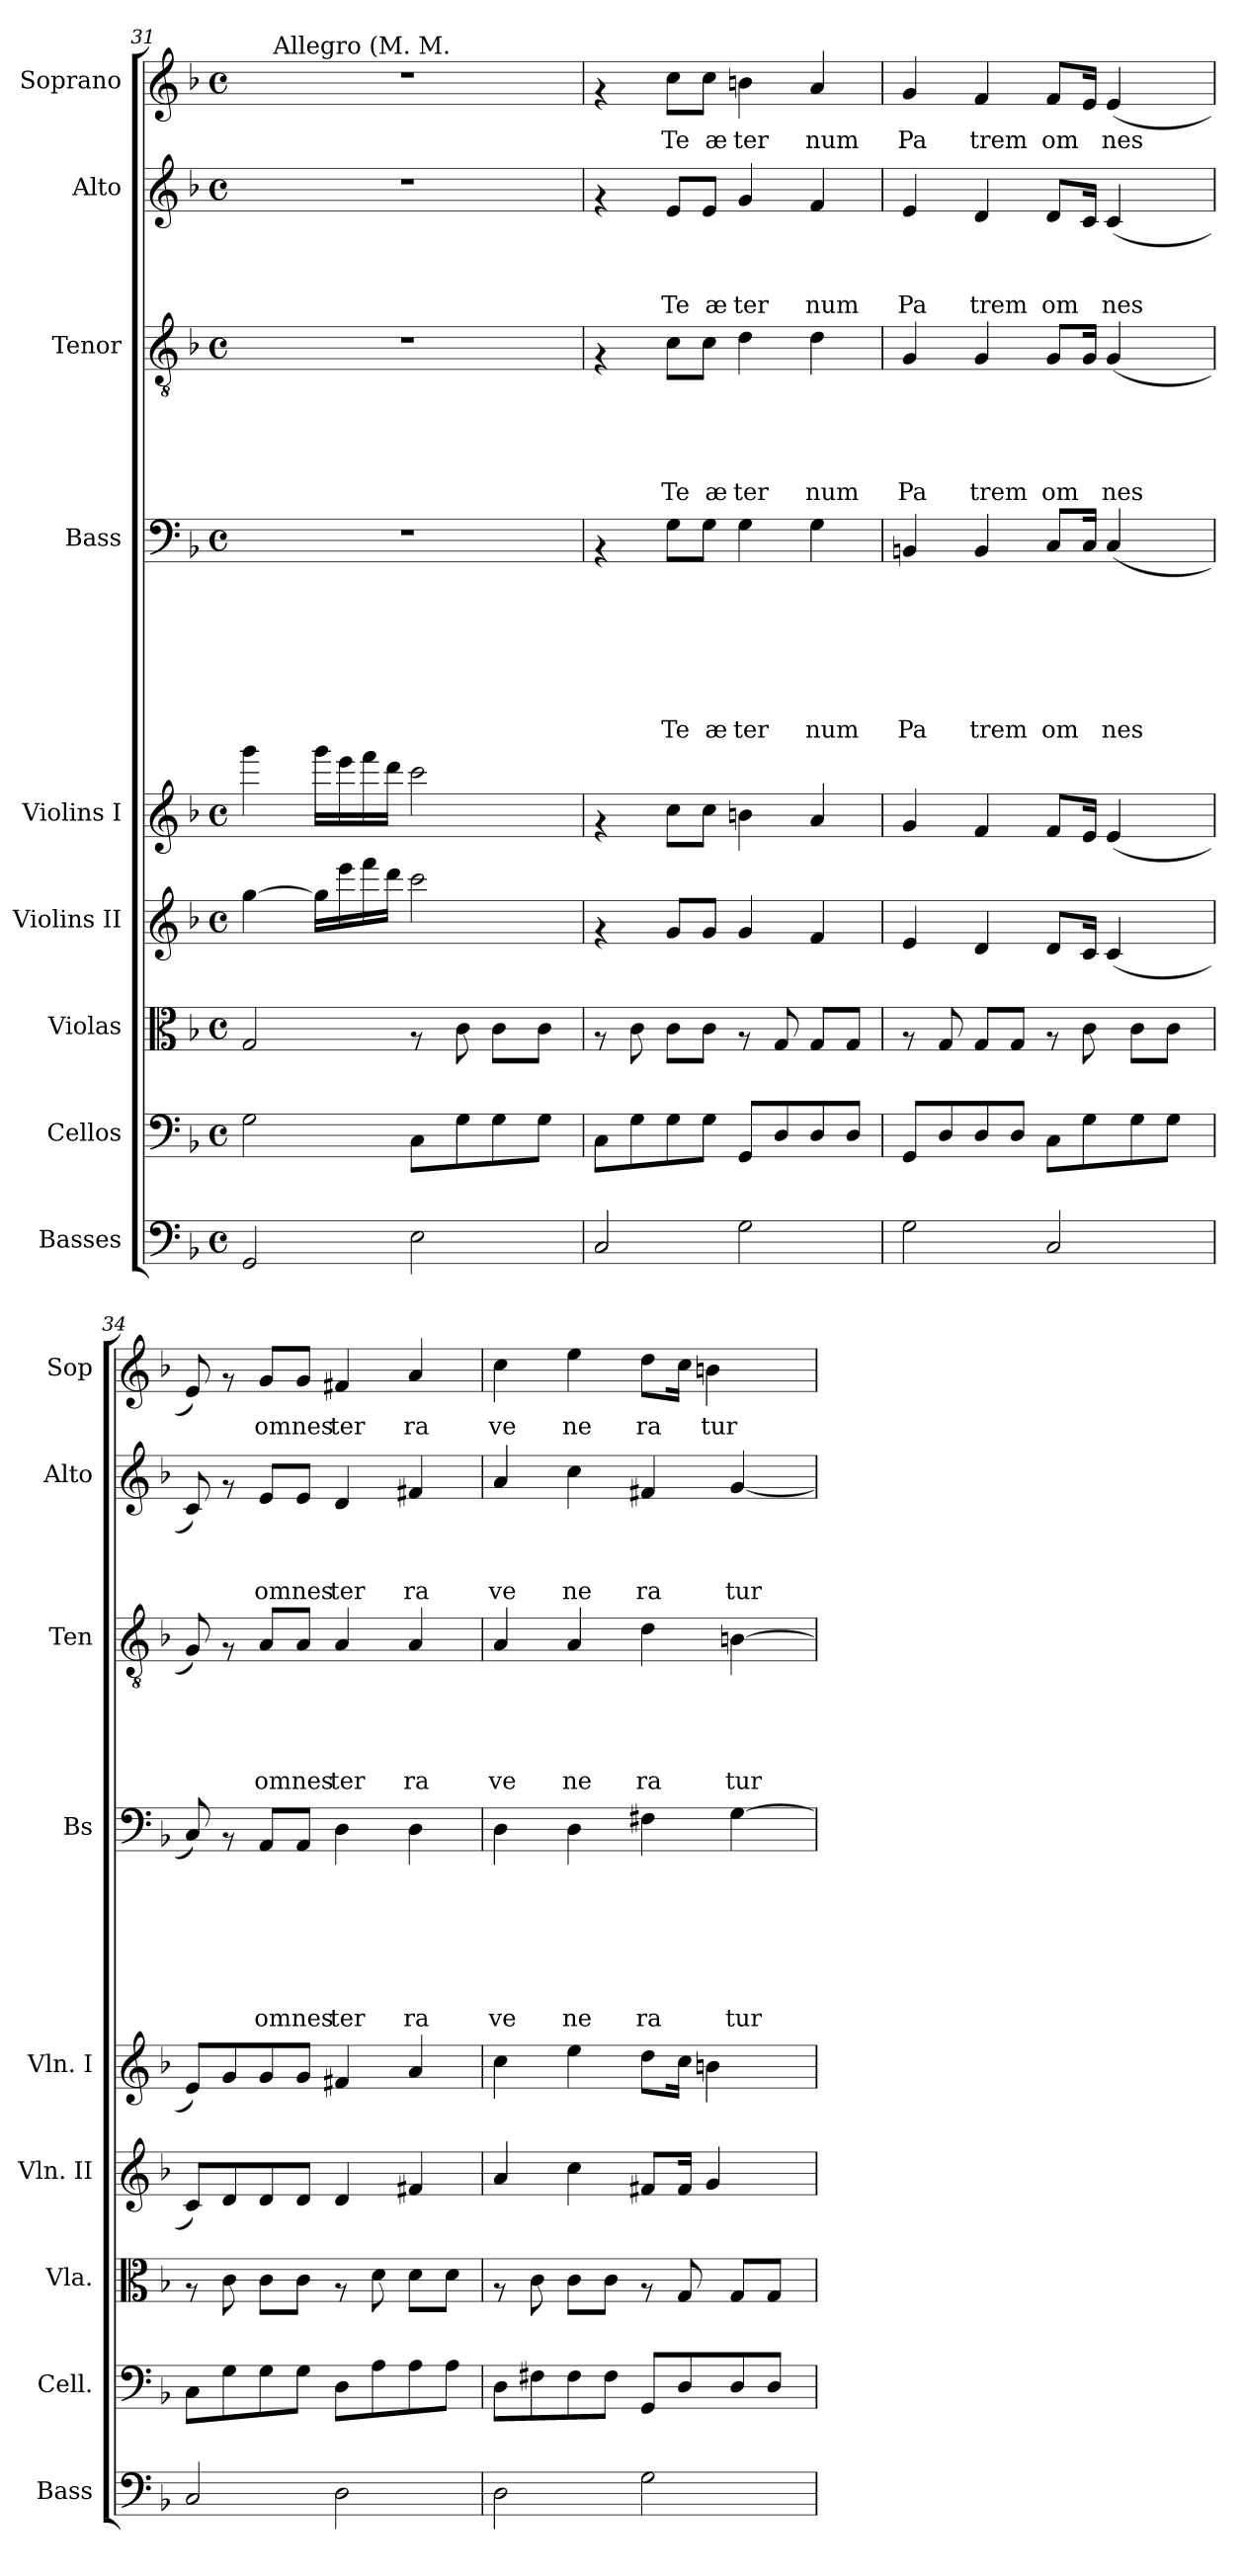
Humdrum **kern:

**kern	**kern	**kern	**kern	**kern	**kern	**text	**text	**text	**text	**text	**text	**text	**kern	**text	**text	**text	**text	**text	**kern	**text	**text	**text	**kern	**text
*part9	*part8	*part7	*part6	*part5	*part4	*part4	*part4	*part4	*part4	*part4	*part4	*part4	*part3	*part3	*part3	*part3	*part3	*part3	*part2	*part2	*part2	*part2	*part1	*part1
*staff9	*staff8	*staff7	*staff6	*staff5	*staff4	*staff4	*staff4	*staff4	*staff4	*staff4	*staff4	*staff4	*staff3	*staff3	*staff3	*staff3	*staff3	*staff3	*staff2	*staff2	*staff2	*staff2	*staff1	*staff1
*I"Basses	*I"Cellos	*I"Violas	*I"Violins II	*I"Violins I	*I"Bass	*	*	*	*	*	*	*	*I"Tenor	*	*	*	*	*	*I"Alto	*	*	*	*I"Soprano	*
*I'Bass	*I'Cell.	*I'Vla.	*I'Vln. II	*I'Vln. I	*I'Bs	*	*	*	*	*	*	*	*I'Ten	*	*	*	*	*	*I'Alto	*	*	*	*I'Sop	*
*clefF4	*clefF4	*clefC3	*clefG2	*clefG2	*clefF4	*	*	*	*	*	*	*	*clefGv2	*	*	*	*	*	*clefG2	*	*	*	*clefG2	*
*ITrd7c12	*	*	*	*	*	*	*	*	*	*	*	*	*	*	*	*	*	*	*	*	*	*	*	*
*k[b-]	*k[b-]	*k[b-]	*k[b-]	*k[b-]	*k[b-]	*	*	*	*	*	*	*	*k[b-]	*	*	*	*	*	*k[b-]	*	*	*	*k[b-]	*
*F:	*F:	*F:	*F:	*F:	*F:	*	*	*	*	*	*	*	*F:	*	*	*	*	*	*F:	*	*	*	*F:	*
*M4/4	*M4/4	*M4/4	*M4/4	*M4/4	*M4/4	*	*	*	*	*	*	*	*M4/4	*	*	*	*	*	*M4/4	*	*	*	*M4/4	*
*met(c)	*met(c)	*met(c)	*met(c)	*met(c)	*met(c)	*	*	*	*	*	*	*	*met(c)	*	*	*	*	*	*met(c)	*	*	*	*met(c)	*
=31	=31	=31	=31	=31	=31	=31	=31	=31	=31	=31	=31	=31	=31	=31	=31	=31	=31	=31	=31	=31	=31	=31	=31	=31
*	*	*	*	*	*	*	*	*	*	*	*	*	*	*	*	*	*	*	*	*	*	*	*^	*
2GGG/	2G\	2G/	[>4gg\	4ggg\	1r	.	.	.	.	.	.	.	1r	.	.	.	.	.	1r	.	.	.	1r	16.ryy	.
!	!	!	!	!	!	!	!	!	!	!	!	!	!	!	!	!	!	!	!	!	!	!	!	!LO:TX:a:t=Allegro (M. M.	!
.	.	.	.	.	.	.	.	.	.	.	.	.	.	.	.	.	.	.	.	.	.	.	.	2ryy	.
.	.	.	16gg\LL]	16ggg\LL	.	.	.	.	.	.	.	.	.	.	.	.	.	.	.	.	.	.	.	.	.
.	.	.	16eee\	16eee\	.	.	.	.	.	.	.	.	.	.	.	.	.	.	.	.	.	.	.	.	.
.	.	.	16fff\	16fff\	.	.	.	.	.	.	.	.	.	.	.	.	.	.	.	.	.	.	.	.	.
.	.	.	16ddd\JJ	16ddd\JJ	.	.	.	.	.	.	.	.	.	.	.	.	.	.	.	.	.	.	.	.	.
2EE\	8C\L	8rG	2ccc\	2ccc\	.	.	.	.	.	.	.	.	.	.	.	.	.	.	.	.	.	.	.	.	.
.	.	.	.	.	.	.	.	.	.	.	.	.	.	.	.	.	.	.	.	.	.	.	.	4ryy	.
.	8G\	8c\	.	.	.	.	.	.	.	.	.	.	.	.	.	.	.	.	.	.	.	.	.	.	.
.	8G\	8c\L	.	.	.	.	.	.	.	.	.	.	.	.	.	.	.	.	.	.	.	.	.	.	.
.	.	.	.	.	.	.	.	.	.	.	.	.	.	.	.	.	.	.	.	.	.	.	.	8ryy	.
.	8G\J	8c\J	.	.	.	.	.	.	.	.	.	.	.	.	.	.	.	.	.	.	.	.	.	.	.
.	.	.	.	.	.	.	.	.	.	.	.	.	.	.	.	.	.	.	.	.	.	.	.	32ryy	.
*	*	*	*	*	*	*	*	*	*	*	*	*	*	*	*	*	*	*	*	*	*	*	*v	*v	*
=32	=32	=32	=32	=32	=32	=32	=32	=32	=32	=32	=32	=32	=32	=32	=32	=32	=32	=32	=32	=32	=32	=32	=32	=32
2CC/	8C\L	8rG	4rf	4rf	4rAA	.	.	.	.	.	.	.	4rF	.	.	.	.	.	4rf	.	.	.	4rf	.
.	8G\	8c\	.	.	.	.	.	.	.	.	.	.	.	.	.	.	.	.	.	.	.	.	.	.
!	!	!	!	!	!	!	!	!	!	!	!	!LO:LY:b	!	!	!	!	!	!LO:LY:b	!	!	!	!LO:LY:b	!	!LO:LY:b
.	8G\	8c\L	8g/L	8cc\L	8G\L	.	.	.	.	.	.	Te	8c\L	.	.	.	.	Te	8e/L	.	.	Te	8cc\L	Te
!	!	!	!	!	!	!	!	!	!	!	!	!LO:LY:b	!	!	!	!	!	!LO:LY:b	!	!	!	!LO:LY:b	!	!LO:LY:b
.	8G\J	8c\J	8g/J	8cc\J	8G\J	.	.	.	.	.	.	æ	8c\J	.	.	.	.	æ	8e/J	.	.	æ	8cc\J	æ
!	!	!	!	!	!	!	!	!	!	!	!	!LO:LY:b	!	!	!	!	!	!LO:LY:b	!	!	!	!LO:LY:b	!	!LO:LY:b
2GG\	8GG/L	8rG	4g/	4bn\	4G\	.	.	.	.	.	.	ter	4d\	.	.	.	.	ter	4g/	.	.	ter	4bn\	ter
.	8D/	8G/	.	.	.	.	.	.	.	.	.	.	.	.	.	.	.	.	.	.	.	.	.	.
!	!	!	!	!	!	!	!	!	!	!	!	!LO:LY:b	!	!	!	!	!	!LO:LY:b	!	!	!	!LO:LY:b	!	!LO:LY:b
.	8D/	8G/L	4f/	4a/	4G\	.	.	.	.	.	.	num	4d\	.	.	.	.	num	4f/	.	.	num	4a/	num
.	8D/J	8G/J	.	.	.	.	.	.	.	.	.	.	.	.	.	.	.	.	.	.	.	.	.	.
=33	=33	=33	=33	=33	=33	=33	=33	=33	=33	=33	=33	=33	=33	=33	=33	=33	=33	=33	=33	=33	=33	=33	=33	=33
!	!	!	!	!	!	!	!	!	!	!	!	!LO:LY:b	!	!	!	!	!	!LO:LY:b	!	!	!	!LO:LY:b	!	!LO:LY:b
2GG\	8GG/L	8rG	4e/	4g/	4BBn/	.	.	.	.	.	.	Pa	4G/	.	.	.	.	Pa	4e/	.	.	Pa	4g/	Pa
.	8D/	8G/	.	.	.	.	.	.	.	.	.	.	.	.	.	.	.	.	.	.	.	.	.	.
!	!	!	!	!	!	!	!	!	!	!	!	!LO:LY:b	!	!	!	!	!	!LO:LY:b	!	!	!	!LO:LY:b	!	!LO:LY:b
.	8D/	8G/L	4d/	4f/	4BB/	.	.	.	.	.	.	trem	4G/	.	.	.	.	trem	4d/	.	.	trem	4f/	trem
.	8D/J	8G/J	.	.	.	.	.	.	.	.	.	.	.	.	.	.	.	.	.	.	.	.	.	.
!	!	!	!	!	!	!	!	!	!	!	!	!LO:LY:b	!	!	!	!	!	!LO:LY:b	!	!	!	!LO:LY:b	!	!LO:LY:b
2CC/	8C\L	8rG	8d/L	8f/L	8C/L	.	.	.	.	.	.	om	8G/L	.	.	.	.	om	8d/L	.	.	om	8f/L	om
.	8G\	8c\	16c/Jk	16e/Jk	16C/Jk	.	.	.	.	.	.	.	16G/Jk	.	.	.	.	.	16c/Jk	.	.	.	16e/Jk	.
!	!	!	!	!	!	!	!	!	!	!	!	!LO:LY:b	!	!	!	!	!	!LO:LY:b	!	!	!	!LO:LY:b	!	!LO:LY:b
.	.	.	(<4c/	(<4e/	(<4C/	.	.	.	.	.	.	nes	(<4G/	.	.	.	.	nes	(<4c/	.	.	nes	(<4e/	nes
.	8G\	8c\L	.	.	.	.	.	.	.	.	.	.	.	.	.	.	.	.	.	.	.	.	.	.
.	8G\J	8c\J	.	.	.	.	.	.	.	.	.	.	.	.	.	.	.	.	.	.	.	.	.	.
.	.	.	16ryy	16ryy	16ryy	.	.	.	.	.	.	.	16ryy	.	.	.	.	.	16ryy	.	.	.	16ryy	.
!!LO:LB:g=z
=34	=34	=34	=34	=34	=34	=34	=34	=34	=34	=34	=34	=34	=34	=34	=34	=34	=34	=34	=34	=34	=34	=34	=34	=34
2CC/	8C\L	8rG	8c/L)	8e/L)	8C/)	.	.	.	.	.	.	.	8G/)	.	.	.	.	.	8c/)	.	.	.	8e/)	.
.	8G\	8c\	8d/	8g/	8rAA	.	.	.	.	.	.	.	8rF	.	.	.	.	.	8rf	.	.	.	8rf	.
!	!	!	!	!	!	!	!	!	!	!	!	!LO:LY:b	!	!	!	!	!	!LO:LY:b	!	!	!	!LO:LY:b	!	!LO:LY:b
.	8G\	8c\L	8d/	8g/	8AA/L	.	.	.	.	.	.	om	8A/L	.	.	.	.	om	8e/L	.	.	om	8g/L	om
!	!	!	!	!	!	!	!	!	!	!	!	!LO:LY:b	!	!	!	!	!	!LO:LY:b	!	!	!	!LO:LY:b	!	!LO:LY:b
.	8G\J	8c\J	8d/J	8g/J	8AA/J	.	.	.	.	.	.	nes	8A/J	.	.	.	.	nes	8e/J	.	.	nes	8g/J	nes
!	!	!	!	!	!	!	!	!	!	!	!	!LO:LY:b	!	!	!	!	!	!LO:LY:b	!	!	!	!LO:LY:b	!	!LO:LY:b
2DD\	8D\L	8rG	4d/	4f#X/	4D\	.	.	.	.	.	.	ter	4A/	.	.	.	.	ter	4d/	.	.	ter	4f#X/	ter
.	8A\	8d\	.	.	.	.	.	.	.	.	.	.	.	.	.	.	.	.	.	.	.	.	.	.
!	!	!	!	!	!	!	!	!	!	!	!	!LO:LY:b	!	!	!	!	!	!LO:LY:b	!	!	!	!LO:LY:b	!	!LO:LY:b
.	8A\	8d\L	4f#X/	4a/	4D\	.	.	.	.	.	.	ra	4A/	.	.	.	.	ra	4f#X/	.	.	ra	4a/	ra
.	8A\J	8d\J	.	.	.	.	.	.	.	.	.	.	.	.	.	.	.	.	.	.	.	.	.	.
=35	=35	=35	=35	=35	=35	=35	=35	=35	=35	=35	=35	=35	=35	=35	=35	=35	=35	=35	=35	=35	=35	=35	=35	=35
!	!	!	!	!	!	!	!	!	!	!	!	!LO:LY:b	!	!	!	!	!	!LO:LY:b	!	!	!	!LO:LY:b	!	!LO:LY:b
2DD\	8D\L	8rG	4a/	4cc\	4D\	.	.	.	.	.	.	ve	4A/	.	.	.	.	ve	4a/	.	.	ve	4cc\	ve
.	8F#X\	8c\	.	.	.	.	.	.	.	.	.	.	.	.	.	.	.	.	.	.	.	.	.	.
!	!	!	!	!	!	!	!	!	!	!	!	!LO:LY:b	!	!	!	!	!	!LO:LY:b	!	!	!	!LO:LY:b	!	!LO:LY:b
.	8F#\	8c\L	4cc\	4ee\	4D\	.	.	.	.	.	.	ne	4A/	.	.	.	.	ne	4cc\	.	.	ne	4ee\	ne
.	8F#\J	8c\J	.	.	.	.	.	.	.	.	.	.	.	.	.	.	.	.	.	.	.	.	.	.
!	!	!	!	!	!	!	!	!	!	!	!	!LO:LY:b	!	!	!	!	!	!LO:LY:b	!	!	!	!LO:LY:b	!	!LO:LY:b
2GG\	8GG/L	8rG	8f#X/L	8dd\L	4F#X\	.	.	.	.	.	.	ra	4d\	.	.	.	.	ra	4f#X/	.	.	ra	8dd\L	ra
.	8D/	8G/	16f#/Jk	16cc\Jk	.	.	.	.	.	.	.	.	.	.	.	.	.	.	.	.	.	.	16cc\Jk	.
!	!	!	!	!	!	!	!	!	!	!	!	!	!	!	!	!	!	!	!	!	!	!	!	!LO:LY:b
.	.	.	4g/	4bn\	.	.	.	.	.	.	.	.	.	.	.	.	.	.	.	.	.	.	4bn\	tur
!	!	!	!	!	!	!	!	!	!	!	!	!LO:LY:b	!	!	!	!	!	!LO:LY:b	!	!	!	!LO:LY:b	!	!
.	8D/	8G/L	.	.	[>4G\	.	.	.	.	.	.	tur	[>4Bn\	.	.	.	.	tur	[<4g/	.	.	tur	.	.
.	8D/J	8G/J	.	.	.	.	.	.	.	.	.	.	.	.	.	.	.	.	.	.	.	.	.	.
.	.	.	16ryy	16ryy	.	.	.	.	.	.	.	.	.	.	.	.	.	.	.	.	.	.	16ryy	.
=	=	=	=	=	=	=	=	=	=	=	=	=	=	=	=	=	=	=	=	=	=	=	=	=
*-	*-	*-	*-	*-	*-	*-	*-	*-	*-	*-	*-	*-	*-	*-	*-	*-	*-	*-	*-	*-	*-	*-	*-	*-
